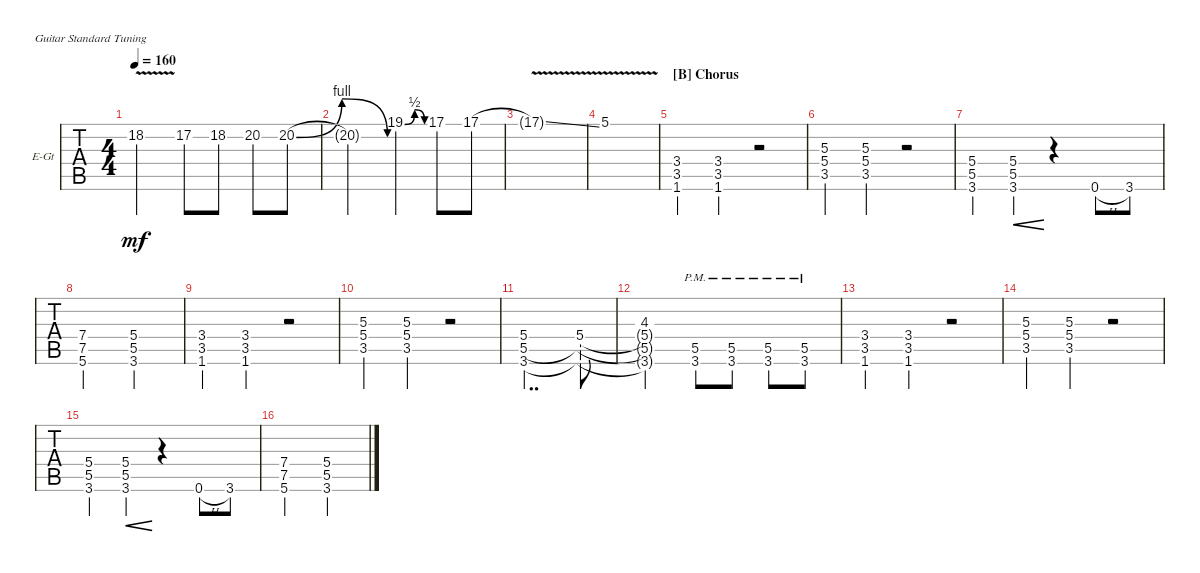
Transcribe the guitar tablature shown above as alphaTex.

\defaultSystemsLayout 4
\bracketExtendMode groupsimilarinstruments
\multiBarRest
\firstSystemTrackNameOrientation horizontal
\otherSystemsTrackNameOrientation horizontal
\track ("Matthew" "E-Gt") {instrument distortionguitar}
\staff {tabs}
\tuning (E4 B3 G3 D3 A2 E2)
\ts (4 4)
\tempo 160
\clef g2
\ks c
18.2{v}.2{dy mf} 17.2.8 18.2.8 20.2.8 20.2{be (bendrelease 0 0 10.2 4 34.199999999999996 4 49.199999999999996 0)}.8 |
20.2{t}.2 19.1{be (bendrelease 0 0 10.799999999999999 2 20.4 2 30 0)}.4 17.1.8 17.1.8 |
17.1{v ss t}.1 |
5.1{v}.1 |
\section ("B" "Chorus")
(1.6 3.5 3.4).4 (1.6 3.5 3.4).4 r.2 |
(3.5 5.4 5.3).4 (3.5 5.4 5.3).4 r.2 |
(3.6 5.5 5.4).4 (3.6 5.5 5.4).4{cre} r.4 0.6{h}.8 3.6.8 |
(5.6 7.5 7.4).2 (3.6 5.5 5.4).2 |
(1.6 3.5 3.4).4 (1.6 3.5 3.4).4 r.2 |
(3.5 5.4 5.3).4 (3.5 5.4 5.3).4 r.2 |
(3.6 5.5 5.4).2{dd} (5.4 5.5{t} 3.6{t}).8 |
(4.3 3.6{t} 5.5{t} 5.4{t}).2 (3.6{pm} 5.5{pm}).8 (3.6{pm} 5.5{pm}).8 (3.6{pm} 5.5{pm}).8 (3.6{pm} 5.5{pm}).8 |
(1.6 3.5 3.4).4 (1.6 3.5 3.4).4 r.2 |
(3.5 5.4 5.3).4 (3.5 5.4 5.3).4 r.2 |
(3.6 5.5 5.4).4 (3.6 5.5 5.4).4{cre} r.4 0.6{h}.8 3.6.8 |
(5.6 7.5 7.4).2 (3.6 5.5 5.4).2
